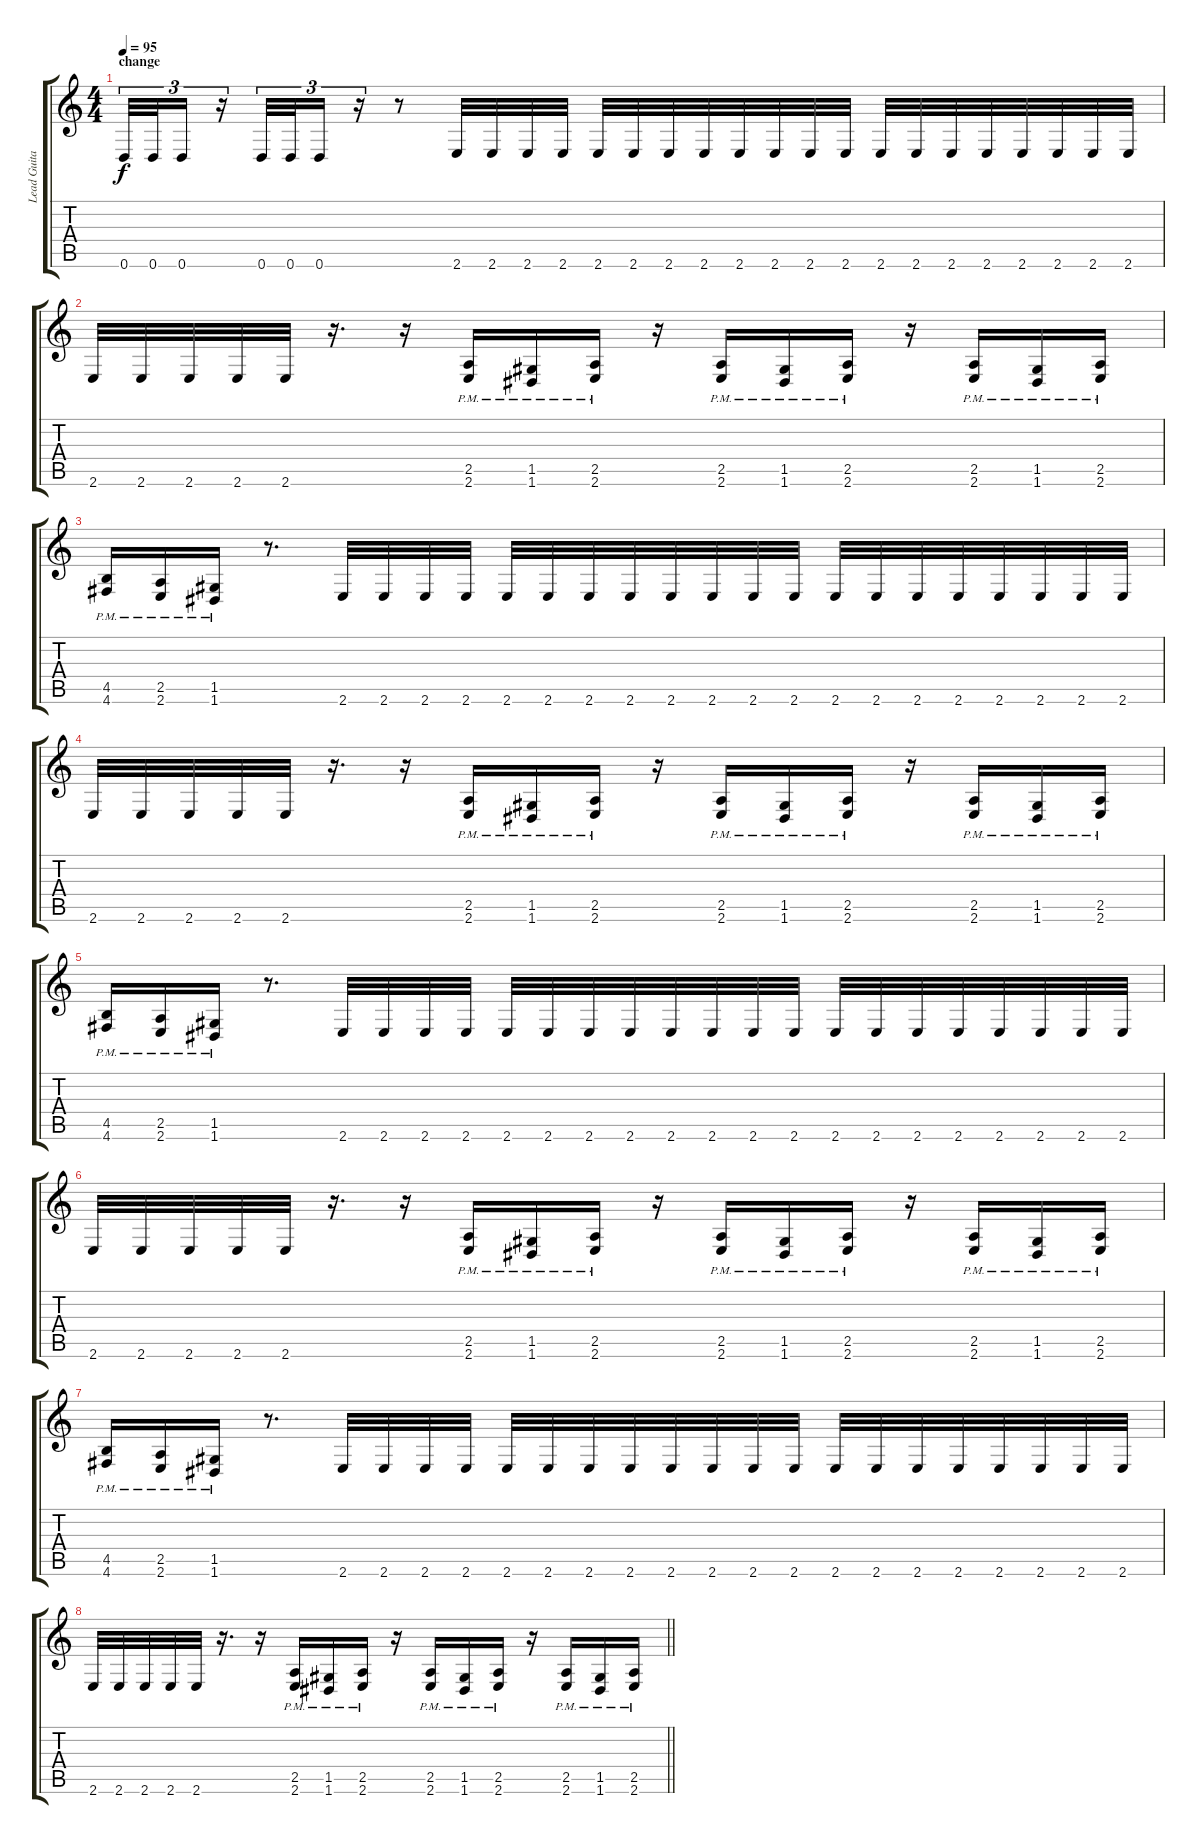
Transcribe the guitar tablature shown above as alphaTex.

\track ("Lead Guitar - Christian Andreu" "Lead Guita") {instrument overdrivenguitar}
\staff {score tabs}
\tuning (D4 A3 F3 C3 G2 D2) {hide}
\ts (4 4)
\section ("" "change")
\tempo 95
\clef g2
\ks c
0.6.32{tu (3 2) dy f} 0.6.32{tu (3 2)} 0.6.16{tu (3 2)} r.16{tu (3 2)} 0.6.32{tu (3 2)} 0.6.32{tu (3 2)} 0.6.16{tu (3 2)} r.16{tu (3 2)} r.8 2.6.32 2.6.32 2.6.32 2.6.32 2.6.32 2.6.32 2.6.32 2.6.32 2.6.32 2.6.32 2.6.32 2.6.32 2.6.32 2.6.32 2.6.32 2.6.32 2.6.32 2.6.32 2.6.32 2.6.32 |
2.6.32 2.6.32 2.6.32 2.6.32 2.6.32 r.16{d} r.16 (2.5{pm} 2.6{pm}).16 (1.5{pm} 1.6{pm}).16 (2.5{pm} 2.6{pm}).16 r.16 (2.5{pm} 2.6{pm}).16 (1.5{pm} 1.6{pm}).16 (2.5{pm} 2.6{pm}).16 r.16 (2.5{pm} 2.6{pm}).16 (1.5{pm} 1.6{pm}).16 (2.5{pm} 2.6{pm}).16 |
(4.5{pm} 4.6{pm}).16 (2.5{pm} 2.6{pm}).16 (1.5{pm} 1.6{pm}).16 r.8{d} 2.6.32 2.6.32 2.6.32 2.6.32 2.6.32 2.6.32 2.6.32 2.6.32 2.6.32 2.6.32 2.6.32 2.6.32 2.6.32 2.6.32 2.6.32 2.6.32 2.6.32 2.6.32 2.6.32 2.6.32 |
2.6.32 2.6.32 2.6.32 2.6.32 2.6.32 r.16{d} r.16 (2.5{pm} 2.6{pm}).16 (1.5{pm} 1.6{pm}).16 (2.5{pm} 2.6{pm}).16 r.16 (2.5{pm} 2.6{pm}).16 (1.5{pm} 1.6{pm}).16 (2.5{pm} 2.6{pm}).16 r.16 (2.5{pm} 2.6{pm}).16 (1.5{pm} 1.6{pm}).16 (2.5{pm} 2.6{pm}).16 |
(4.5{pm} 4.6{pm}).16 (2.5{pm} 2.6{pm}).16 (1.5{pm} 1.6{pm}).16 r.8{d} 2.6.32 2.6.32 2.6.32 2.6.32 2.6.32 2.6.32 2.6.32 2.6.32 2.6.32 2.6.32 2.6.32 2.6.32 2.6.32 2.6.32 2.6.32 2.6.32 2.6.32 2.6.32 2.6.32 2.6.32 |
2.6.32 2.6.32 2.6.32 2.6.32 2.6.32 r.16{d} r.16 (2.5{pm} 2.6{pm}).16 (1.5{pm} 1.6{pm}).16 (2.5{pm} 2.6{pm}).16 r.16 (2.5{pm} 2.6{pm}).16 (1.5{pm} 1.6{pm}).16 (2.5{pm} 2.6{pm}).16 r.16 (2.5{pm} 2.6{pm}).16 (1.5{pm} 1.6{pm}).16 (2.5{pm} 2.6{pm}).16 |
(4.5{pm} 4.6{pm}).16 (2.5{pm} 2.6{pm}).16 (1.5{pm} 1.6{pm}).16 r.8{d} 2.6.32 2.6.32 2.6.32 2.6.32 2.6.32 2.6.32 2.6.32 2.6.32 2.6.32 2.6.32 2.6.32 2.6.32 2.6.32 2.6.32 2.6.32 2.6.32 2.6.32 2.6.32 2.6.32 2.6.32 |
\barLineRight lightlight
2.6.32 2.6.32 2.6.32 2.6.32 2.6.32 r.16{d} r.16 (2.5{pm} 2.6{pm}).16 (1.5{pm} 1.6{pm}).16 (2.5{pm} 2.6{pm}).16 r.16 (2.5{pm} 2.6{pm}).16 (1.5{pm} 1.6{pm}).16 (2.5{pm} 2.6{pm}).16 r.16 (2.5{pm} 2.6{pm}).16 (1.5{pm} 1.6{pm}).16 (2.5{pm} 2.6{pm}).16
